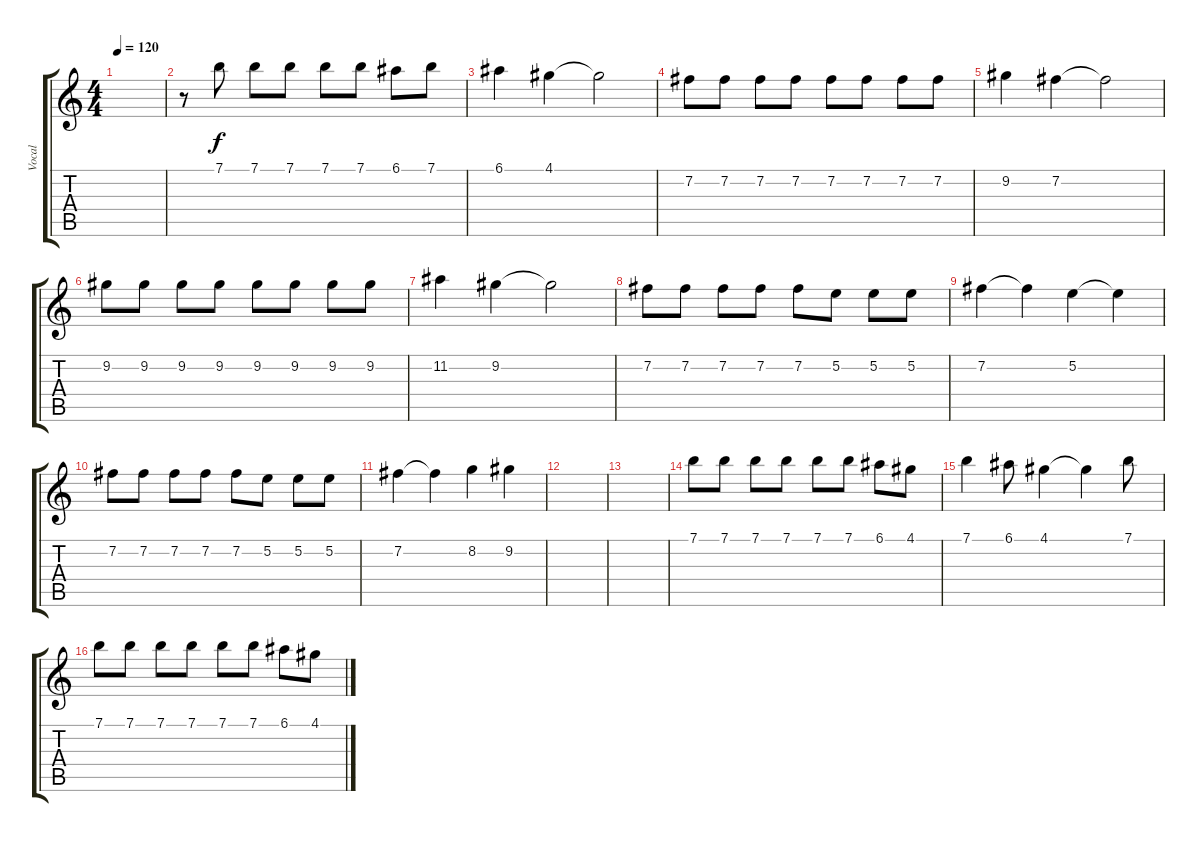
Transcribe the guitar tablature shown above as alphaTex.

\track ("Vocal" "Vocal") {instrument acousticguitarnylon}
\staff {score tabs}
\tuning (E4 B3 G3 D3 A2 E2) {hide}
\ts (4 4)
\tempo 120
\clef g2
\ks c
|
r.8 7.1.8 7.1.8 7.1.8 7.1.8 7.1.8 6.1.8 7.1.8 |
6.1.4 4.1.4 4.1{t}.2 |
7.2.8 7.2.8 7.2.8 7.2.8 7.2.8 7.2.8 7.2.8 7.2.8 |
9.2.4 7.2.4 7.2{t}.2 |
9.2.8 9.2.8 9.2.8 9.2.8 9.2.8 9.2.8 9.2.8 9.2.8 |
11.2.4 9.2.4 9.2{t}.2 |
7.2.8 7.2.8 7.2.8 7.2.8 7.2.8 5.2.8 5.2.8 5.2.8 |
7.2.4 7.2{t}.4 5.2.4 5.2{t}.4 |
7.2.8 7.2.8 7.2.8 7.2.8 7.2.8 5.2.8 5.2.8 5.2.8 |
7.2.4 7.2{t}.4 8.2.4 9.2.4 |
|
|
7.1.8 7.1.8 7.1.8 7.1.8 7.1.8 7.1.8 6.1.8 4.1.8 |
7.1.4 6.1.8 4.1.4 4.1{t}.4 7.1.8 |
7.1.8 7.1.8 7.1.8 7.1.8 7.1.8 7.1.8 6.1.8 4.1.8
